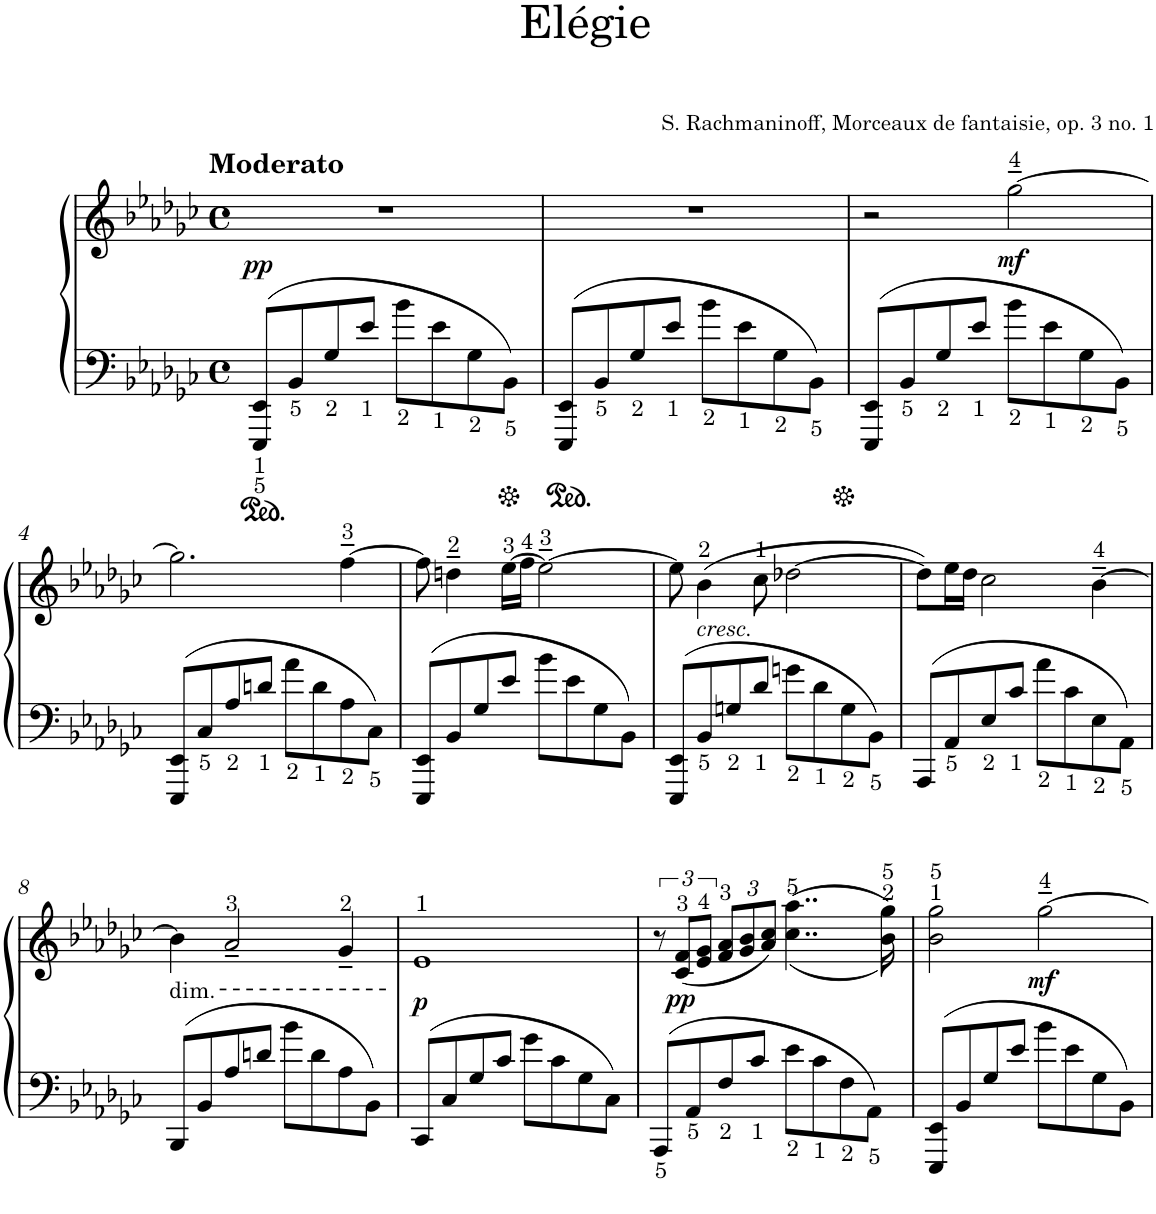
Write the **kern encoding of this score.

**kern	**kern	**dynam
*part1	*part1	*part1
*staff2	*staff1	*staff1/2
*I"Piano	*	*
*I'Pno.	*	*
*clefF4	*clefG2	*
*k[b-e-a-d-g-c-]	*k[b-e-a-d-g-c-]	*
*M4/4	*M4/4	*
*met(c)	*met(c)	*
=1	=1	=1
!	!LO:TX:a:B:t=Moderato	!
!	!	!LO:DY:b
8EEE-/ 8EE-/L	1r	pp
8BB-/	.	.
8G-/	.	.
8e-/J	.	.
8b-\L	.	.
8e-\	.	.
8G-\	.	.
8BB-\J	.	.
=2	=2	=2
8EEE-/ 8EE-/L	1r	.
8BB-/	.	.
8G-/	.	.
8e-/J	.	.
8b-\L	.	.
8e-\	.	.
8G-\	.	.
8BB-\J	.	.
=3	=3	=3
8EEE-/ 8EE-/L	2r	.
8BB-/	.	.
8G-/	.	.
8e-/J	.	.
!	!	!LO:DY:b
8b-\L	[2gg-~\	mf
8e-\	.	.
8G-\	.	.
8BB-\J	.	.
!!LO:LB:g=z
=4	=4	=4
8EEE-/ 8EE-/L	2.gg-\]	.
8C-/	.	.
8A-/	.	.
8dn/J	.	.
8a-\L	.	.
8d\	.	.
8A-\	[4ff~\	.
8C-\J	.	.
=5	=5	=5
8EEE-/ 8EE-/L	8ff\]	.
8BB-/	4ddn~\	.
8G-/	.	.
8e-/J	[16ee-\LL	.
.	16ff\JJ	.
8b-\L	2ee-~\_	.
8e-\	.	.
8G-\	.	.
8BB-\J	.	.
=6	=6	=6
8EEE-/ 8EE-/L	8ee-\]	.
!	!LO:TX:b:i:t=cresc.	!
8BB-/	(4b-\	.
8Gn/	.	.
8d-/J	8cc-\	.
8gn\L	[2dd-X\	.
8d-\	.	.
8G\	.	.
8BB-\J	.	.
=7	=7	=7
8AAA-/L	8dd-\L])	.
8AA-/	16ee-\L	.
.	16dd-\JJ	.
8E-/	2cc-\	.
8c-/J	.	.
8a-\L	.	.
8c-\	.	.
8E-\	[4b-~\	.
8AA-\J	.	.
!!LO:LB:g=z
=8	=8	=8
!	!LO:TX:b:t=dim.	!
8BBB-/L	4b-\]	.
8BB-/	.	.
8A-/	2a-~/	.
8dn/J	.	.
8b-\L	.	.
8d\	.	.
8A-\	4g-~/	.
8BB-\J	.	.
=9	=9	=9
!	!	!LO:DY:b
8CC-/L	1e-	p
8C-/	.	.
8G-/	.	.
8c-/J	.	.
8g-\L	.	.
8c-\	.	.
8G-\	.	.
8C-\J	.	.
=10	=10	=10
8AAA-/L	12r	.
!	!	!LO:DY:b
.	(12c-/ 12f/L	pp
8AA-/	.	.
.	12e-/ 12g-/J	.
*	*Xbrackettup	*
8F/	12f/ 12a-/L	.
.	12g-/ 12b-/	.
8c-/J	.	.
.	12a-/ 12cc-/J)	.
8e-\L	(<(4..cc-\ 4..aa-\	.
8c-\	.	.
8F\	.	.
8AA-\J	.	.
.	16b-\ 16gg-\))	.
=11	=11	=11
8EEE-/ 8EE-/L	2b-\ 2gg-\	.
8BB-/	.	.
8G-/	.	.
8e-/J	.	.
!	!	!LO:DY:b
8b-\L	[2gg-~\	mf
8e-\	.	.
8G-\	.	.
8BB-\J	.	.
=	=	=
*-	*-	*-
